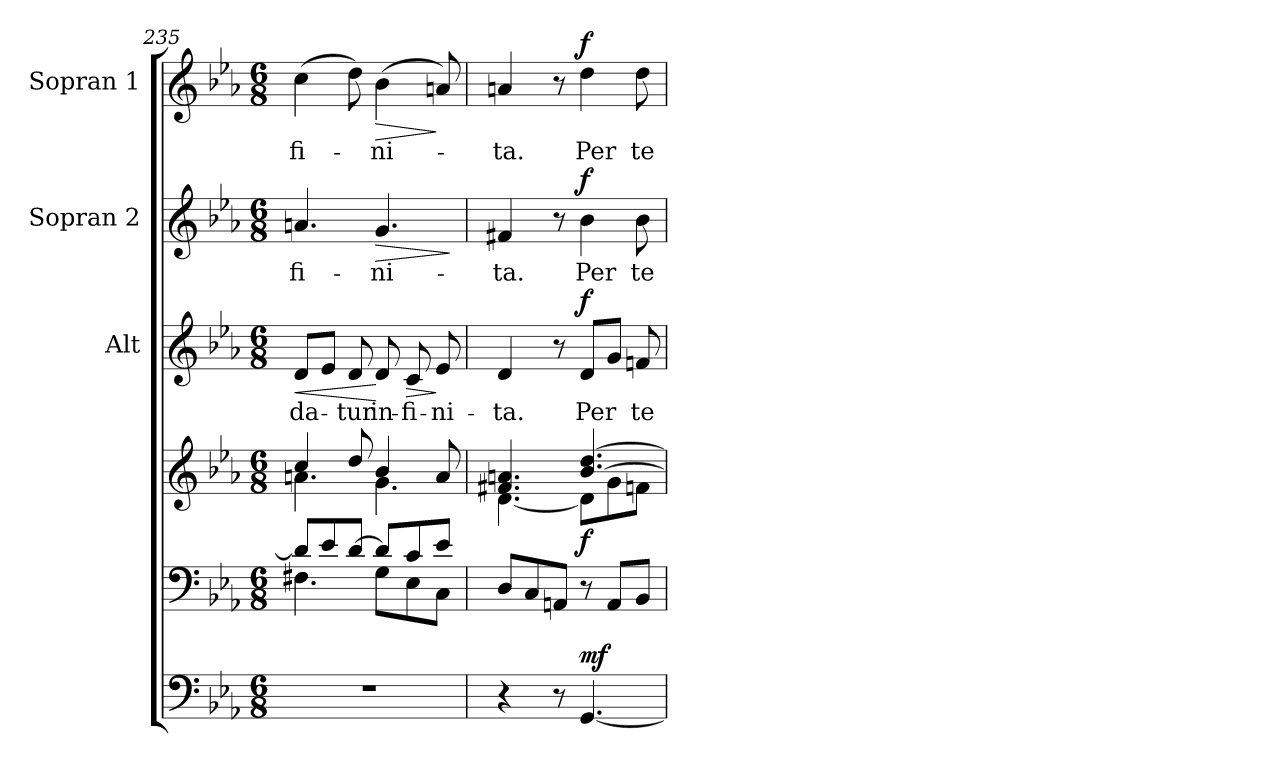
**kern	**dynam	**kern	**kern	**dynam	**kern	**text	**dynam	**kern	**text	**dynam	**kern	**text	**dynam
*part5	*part5	*part4	*part4	*part4	*part3	*part3	*part3	*part2	*part2	*part2	*part1	*part1	*part1
*staff6	*staff6	*staff5	*staff4	*staff4/5	*staff3	*staff3	*staff3	*staff2	*staff2	*staff2	*staff1	*staff1	*staff1
*	*	*	*	*	*I"Alt	*	*	*I"Sopran 2	*	*	*I"Sopran 1	*	*
*	*	*	*	*	*I'A.	*	*	*I'S. 2	*	*	*I'S. 1	*	*
!!LO:LB:g=z
*clefF4	*	*clefF4	*clefG2	*	*clefG2	*	*	*clefG2	*	*	*clefG2	*	*
*k[b-e-a-]	*	*k[b-e-a-]	*k[b-e-a-]	*	*k[b-e-a-]	*	*	*k[b-e-a-]	*	*	*k[b-e-a-]	*	*
*E-:	*	*E-:	*E-:	*	*E-:	*	*	*E-:	*	*	*E-:	*	*
*M6/8	*	*M6/8	*M6/8	*	*M6/8	*	*	*M6/8	*	*	*M6/8	*	*
=235	=235	=235	=235	=235	=235	=235	=235	=235	=235	=235	=235	=235	=235
*	*	*^	*^	*	*	*	*	*	*	*	*	*	*
!	!	!	!	!	!	!	!	!LO:LY:b	!LO:HP:b	!	!LO:LY:b	!	!	!LO:LY:b	!
2.r	.	8d/L]	4.F#X\	4cc/	4.an\	.	8d/L	da-	<	4.an/	-fi-	.	(>4cc\	-fi-	.
.	.	8e-/	.	.	.	.	8e-/J	.	.	.	.	.	.	.	.
!	!	!	!	!	!	!	!	!LO:LY:b	!	!	!	!	!	!	!
.	.	[>8d/J	.	8dd/	.	.	8d/	-tur	.	.	.	.	8dd\)	.	.
!	!	!	!	!	!	!	!	!LO:LY:b	!	!	!LO:LY:b	!LO:HP:b	!	!LO:LY:b	!LO:HP:b
.	.	8d/L]	8G\L	4b-/	4.g\	.	8d/	in-	[	4.g/	-ni-	>	(>4b-\	-ni-	>
!	!	!	!	!	!	!	!	!LO:LY:b	!LO:HP:b	!	!	!	!	!	!
.	.	8c/	8E-\	.	.	.	8c/	-fi-	>	.	.	.	.	.	.
!	!	!	!	!	!	!	!	!LO:LY:b	!	!	!	!	!	!	!
.	.	8e-/J	8C\J	8a/	.	.	8e-/	-ni-	]	.	.	.	8an/)	.	]
*	*	*v	*v	*	*	*	*	*	*	*	*	*	*	*	*
*	*	*	*v	*v	*	*	*	*	*	*	*	*	*	*
.	.	.	.	.	.	.	.	.	.	]	.	.	.
=236	=236	=236	=236	=236	=236	=236	=236	=236	=236	=236	=236	=236	=236
*	*	*	*^	*	*	*	*	*	*	*	*	*	*
!	!	!	!	!	!	!	!LO:LY:b	!	!	!LO:LY:b	!	!	!LO:LY:b	!
4r	.	8D/L	4.f#X/ 4.an/	[<4.d\	.	4d/	-ta.	.	4f#X/	-ta.	.	4an/	-ta.	.
.	.	8C/	.	.	.	.	.	.	.	.	.	.	.	.
8r	.	8AAn/J	.	.	.	8r	.	.	8r	.	.	8r	.	.
!	!LO:DY:a	!	!	!	!LO:DY:b	!	!LO:LY:b	!LO:DY:a	!	!LO:LY:b	!LO:DY:a	!	!LO:LY:b	!LO:DY:a
[4.GG/	mf	8r	[>4.b-/ [>4.dd/	8d\L]	f	8d/L	Per	f	4b-\	Per	f	4dd\	Per	f
.	.	8AA/L	.	8g\	.	8g/J	.	.	.	.	.	.	.	.
!	!	!	!	!	!	!	!LO:LY:b	!	!	!LO:LY:b	!	!	!LO:LY:b	!
.	.	8BB-/J	.	8fn\J	.	8fn/	te	.	8b-\	te	.	8dd\	te	.
*	*	*	*v	*v	*	*	*	*	*	*	*	*	*	*
=	=	=	=	=	=	=	=	=	=	=	=	=	=
*-	*-	*-	*-	*-	*-	*-	*-	*-	*-	*-	*-	*-	*-
